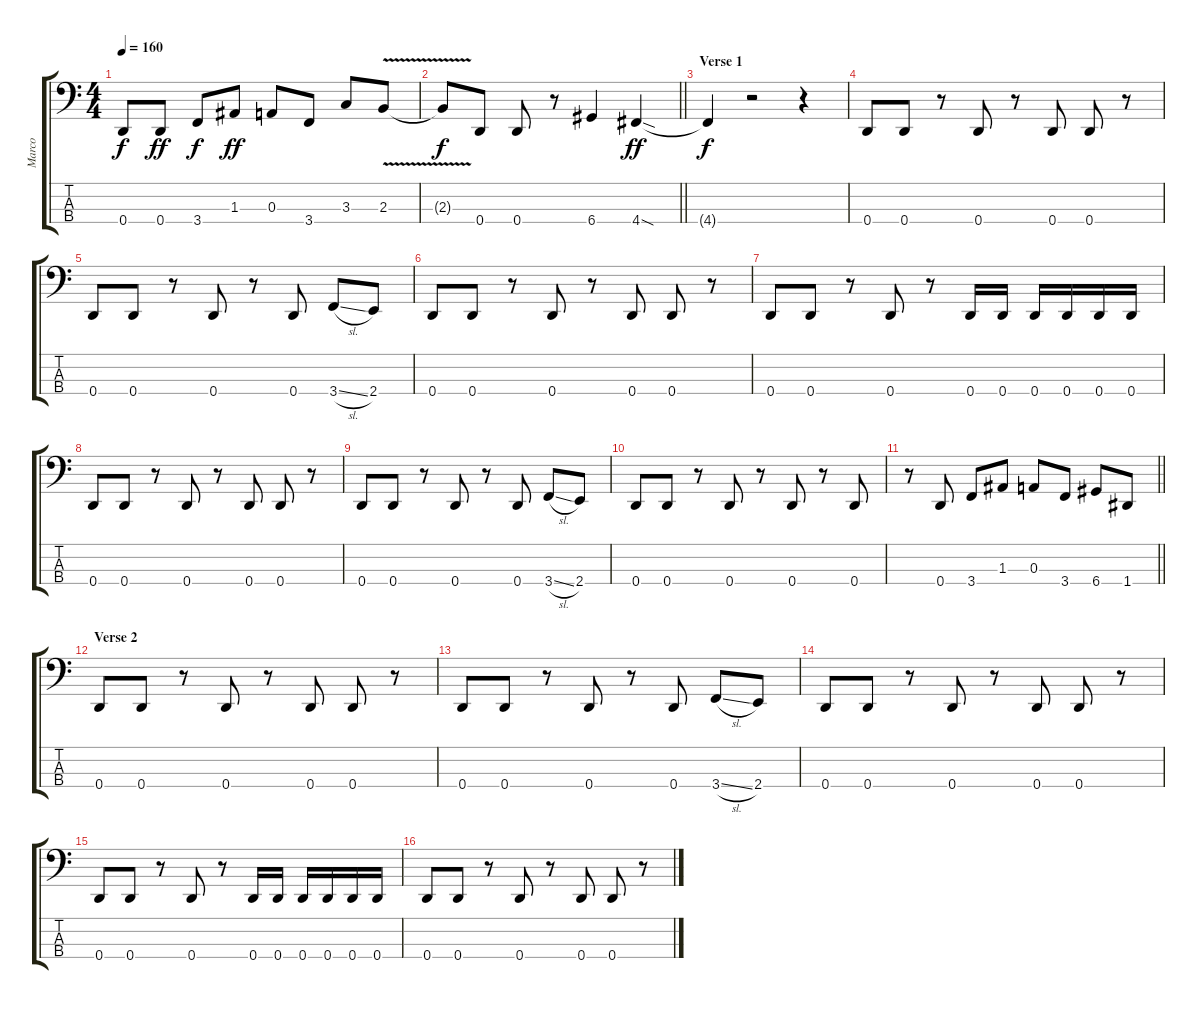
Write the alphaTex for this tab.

\track ("Marco" "Marco") {instrument electricbasspick}
\staff {score tabs}
\tuning (G2 D2 A1 D1) {hide}
\ts (4 4)
\tempo 160
\clef f4
\ks c
0.4{t}.8{dy f} 0.4.8{dy ff} 3.4.8{dy f} 1.3.8{dy ff} 0.3.8 3.4.8 3.3.8 2.3{v}.8 |
\barLineRight lightlight
2.3{t}.8{dy f} 0.4.8 0.4.8 r.8 6.4.4 4.4{sod}.4{dy ff} |
\section ("" "Verse 1")
4.4{t}.4{dy f} r.2 r.4 |
0.4.8 0.4.8 r.8 0.4.8 r.8 0.4.8 0.4.8 r.8 |
0.4.8 0.4.8 r.8 0.4.8 r.8 0.4.8 3.4{sl}.8 2.4.8 |
0.4.8 0.4.8 r.8 0.4.8 r.8 0.4.8 0.4.8 r.8 |
0.4.8 0.4.8 r.8 0.4.8 r.8 0.4.16 0.4.16 0.4.16 0.4.16 0.4.16 0.4.16 |
0.4.8 0.4.8 r.8 0.4.8 r.8 0.4.8 0.4.8 r.8 |
0.4.8 0.4.8 r.8 0.4.8 r.8 0.4.8 3.4{sl}.8 2.4.8 |
0.4.8 0.4.8 r.8 0.4.8 r.8 0.4.8 r.8 0.4.8 |
\barLineRight lightlight
r.8 0.4.8 3.4.8 1.3.8 0.3.8 3.4.8 6.4.8 1.4.8 |
\section ("" "Verse 2")
0.4.8 0.4.8 r.8 0.4.8 r.8 0.4.8 0.4.8 r.8 |
0.4.8 0.4.8 r.8 0.4.8 r.8 0.4.8 3.4{sl}.8 2.4.8 |
0.4.8 0.4.8 r.8 0.4.8 r.8 0.4.8 0.4.8 r.8 |
0.4.8 0.4.8 r.8 0.4.8 r.8 0.4.16 0.4.16 0.4.16 0.4.16 0.4.16 0.4.16 |
0.4.8 0.4.8 r.8 0.4.8 r.8 0.4.8 0.4.8 r.8
